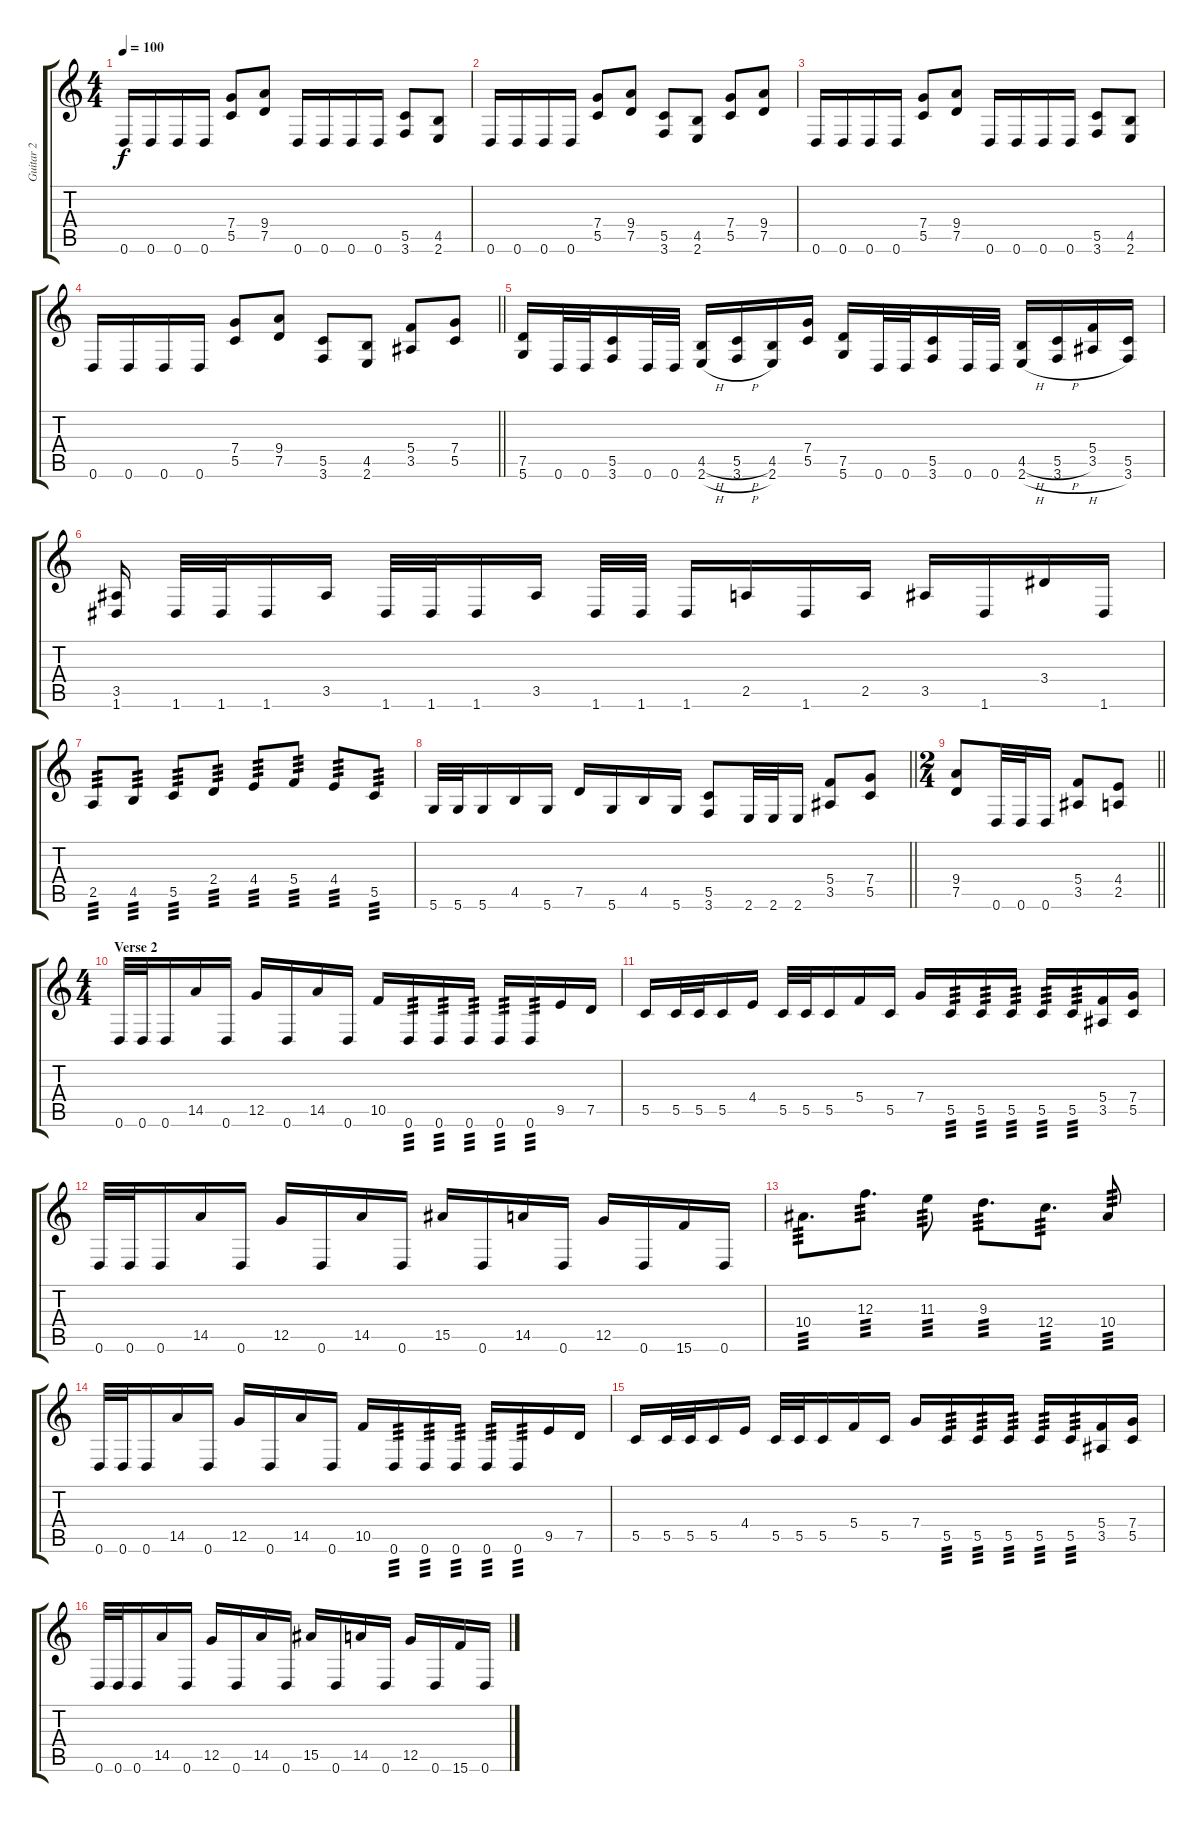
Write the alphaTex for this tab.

\track ("Guitar 2" "Guitar 2") {instrument distortionguitar}
\staff {score tabs}
\tuning (D4 A3 F3 C3 G2 D2) {hide}
\ts (4 4)
\tempo 100
\clef g2
\ks c
0.6.16{dy f} 0.6.16 0.6.16 0.6.16 (7.4 5.5).8 (9.4 7.5).8 0.6.16 0.6.16 0.6.16 0.6.16 (5.5 3.6).8 (4.5 2.6).8 |
0.6.16 0.6.16 0.6.16 0.6.16 (7.4 5.5).8 (9.4 7.5).8 (5.5 3.6).8 (4.5 2.6).8 (7.4 5.5).8 (9.4 7.5).8 |
0.6.16 0.6.16 0.6.16 0.6.16 (7.4 5.5).8 (9.4 7.5).8 0.6.16 0.6.16 0.6.16 0.6.16 (5.5 3.6).8 (4.5 2.6).8 |
\barLineRight lightlight
0.6.16 0.6.16 0.6.16 0.6.16 (7.4 5.5).8 (9.4 7.5).8 (5.5 3.6).8 (4.5 2.6).8 (5.4 3.5).8 (7.4 5.5).8 |
(7.5 5.6).16 0.6.32 0.6.32 (5.5 3.6).16 0.6.32 0.6.32 (4.5{h} 2.6{h}).16 (5.5{h} 3.6{h}).16 (4.5 2.6).16 (7.4 5.5).16 (7.5 5.6).16 0.6.32 0.6.32 (5.5 3.6).16 0.6.32 0.6.32 (4.5{h} 2.6{h}).16 (5.5{h} 3.6{h}).16 (5.4 3.5).16 (5.5 3.6).16 |
(3.5 1.6).16{beam split} 1.6.32 1.6.32 1.6.16 3.5.16{beam split} 1.6.32 1.6.32 1.6.16 3.5.16{beam split} 1.6.32 1.6.32 1.6.16 2.5.16 1.6.16 2.5.16 3.5.16 1.6.16 3.4.16 1.6.16 |
2.5.8{tp 3} 4.5.8{tp 3} 5.5.8{tp 3} 2.4.8{tp 3} 4.4.8{tp 3} 5.4.8{tp 3} 4.4.8{tp 3} 5.5.8{tp 3} |
\barLineRight lightlight
5.6.32 5.6.32 5.6.16 4.5.16 5.6.16 7.5.16 5.6.16 4.5.16 5.6.16 (5.5 3.6).8 2.6.32 2.6.32 2.6.16 (5.4 3.5).8 (7.4 5.5).8 |
\ts (2 4)
\barLineRight lightlight
(9.4 7.5).8 0.6.32 0.6.32 0.6.16 (5.4 3.5).8 (4.4 2.5).8 |
\ts (4 4)
\section ("" "Verse 2")
0.6.32 0.6.32 0.6.16 14.5.16 0.6.16 12.5.16 0.6.16 14.5.16 0.6.16 10.5.16 0.6.16{tp 3} 0.6.16{tp 3} 0.6.16{tp 3} 0.6.16{tp 3} 0.6.16{tp 3} 9.5.16 7.5.16 |
5.5.16 5.5.32 5.5.32 5.5.16 4.4.16 5.5.32 5.5.32 5.5.16 5.4.16 5.5.16 7.4.16 5.5.16{tp 3} 5.5.16{tp 3} 5.5.16{tp 3} 5.5.16{tp 3} 5.5.16{tp 3} (5.4 3.5).16 (7.4 5.5).16 |
0.6.32 0.6.32 0.6.16 14.5.16 0.6.16 12.5.16 0.6.16 14.5.16 0.6.16 15.5.16 0.6.16 14.5.16 0.6.16 12.5.16 0.6.16 15.6.16 0.6.16 |
10.4.8{d tp 3} 12.3.8{d tp 3} 11.3.8{tp 3} 9.3.8{d tp 3} 12.4.8{d tp 3} 10.4.8{tp 3} |
0.6.32 0.6.32 0.6.16 14.5.16 0.6.16 12.5.16 0.6.16 14.5.16 0.6.16 10.5.16 0.6.16{tp 3} 0.6.16{tp 3} 0.6.16{tp 3} 0.6.16{tp 3} 0.6.16{tp 3} 9.5.16 7.5.16 |
5.5.16 5.5.32 5.5.32 5.5.16 4.4.16 5.5.32 5.5.32 5.5.16 5.4.16 5.5.16 7.4.16 5.5.16{tp 3} 5.5.16{tp 3} 5.5.16{tp 3} 5.5.16{tp 3} 5.5.16{tp 3} (5.4 3.5).16 (7.4 5.5).16 |
0.6.32 0.6.32 0.6.16 14.5.16 0.6.16 12.5.16 0.6.16 14.5.16 0.6.16 15.5.16 0.6.16 14.5.16 0.6.16 12.5.16 0.6.16 15.6.16 0.6.16
